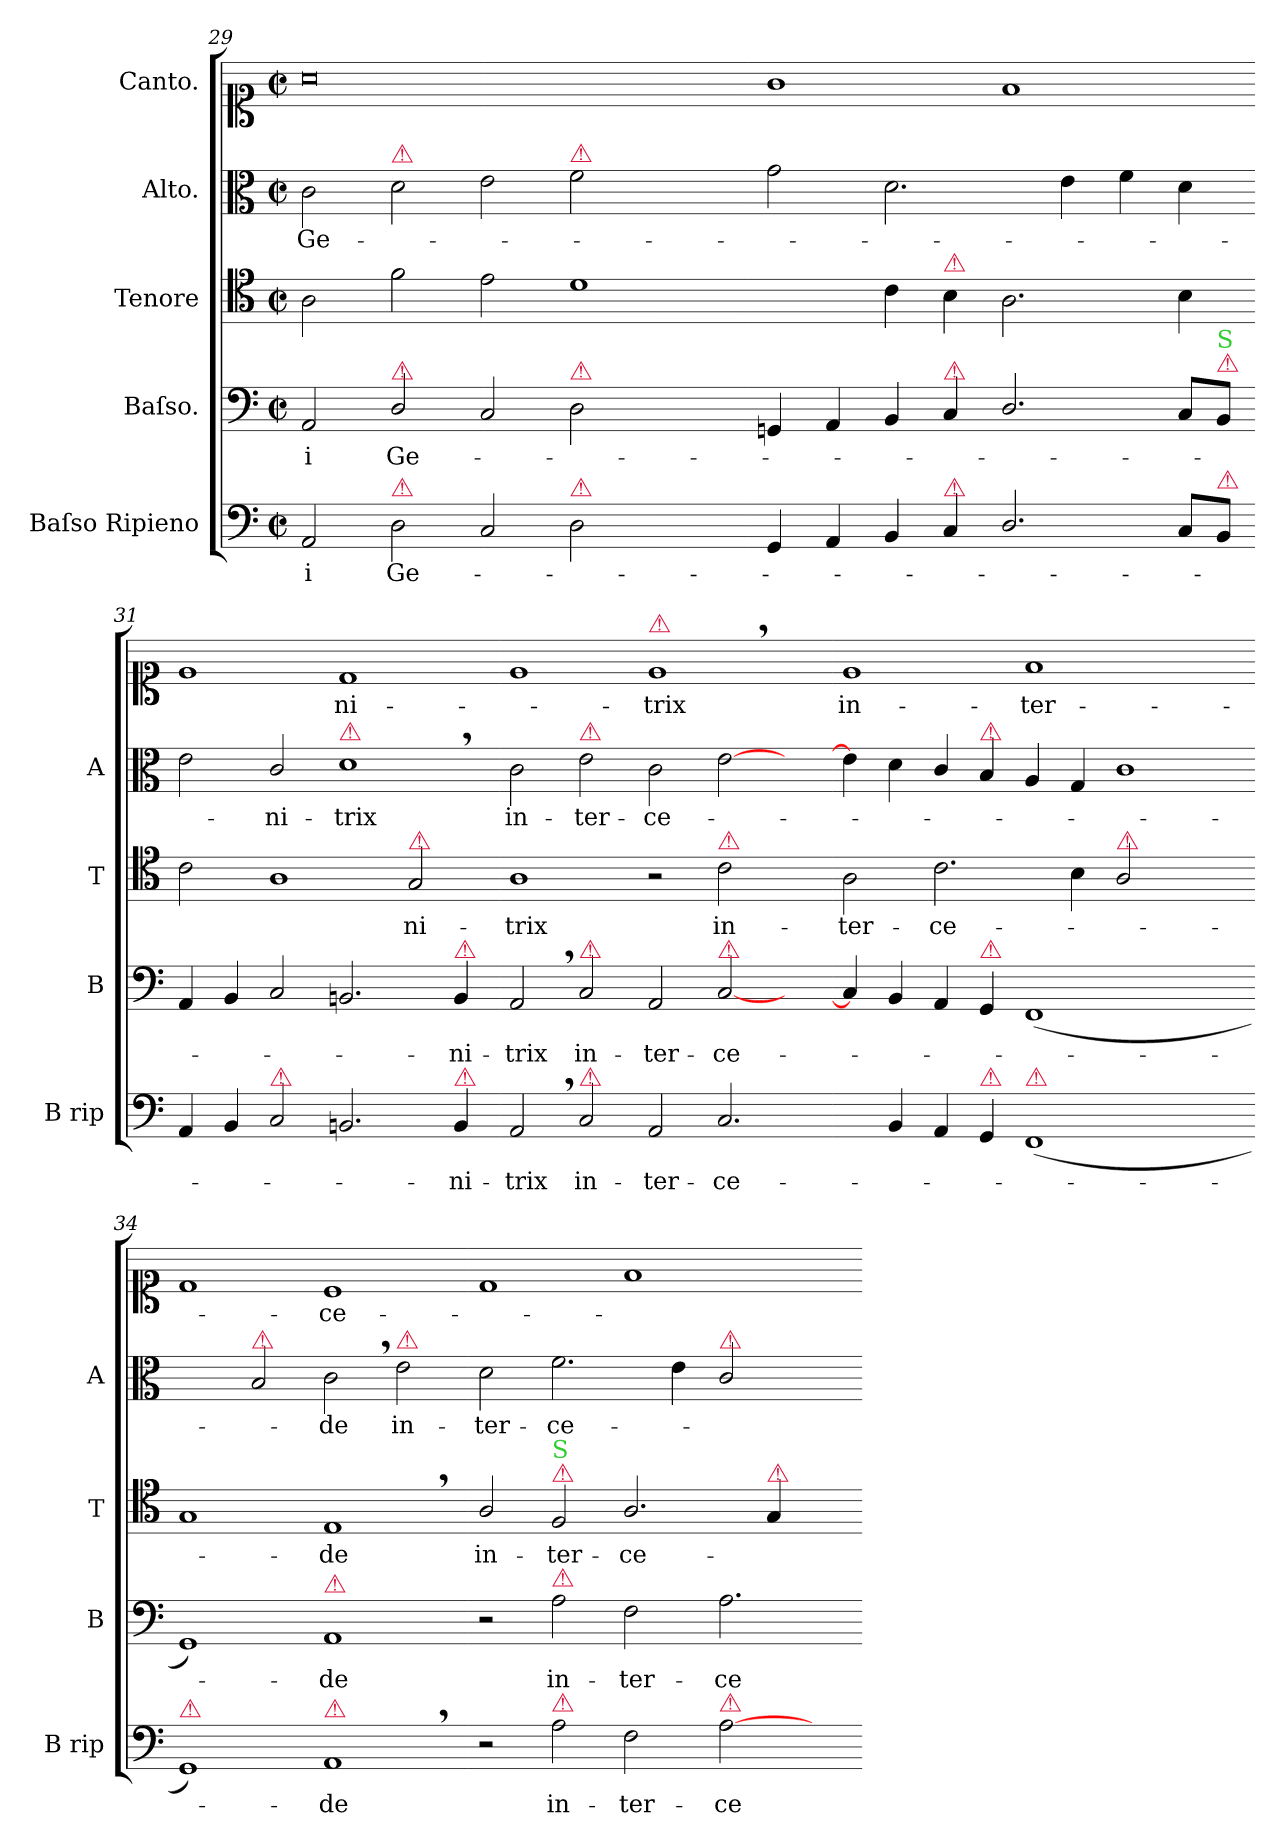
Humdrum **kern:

**kern	**text	**kern	**text	**kern	**text	**kern	**text	**kern	**text
*part5	*part5	*part4	*part4	*part3	*part3	*part2	*part2	*part1	*part1
*staff5	*staff5	*staff4	*staff4	*staff3	*staff3	*staff2	*staff2	*staff1	*staff1
*I"Baſso Ripieno	*	*I"Baſso.	*	*I"Tenore	*	*I"Alto.	*	*I"Canto.	*
*I'B rip	*	*I'B	*	*I'T	*	*I'A	*	*	*
*clefF4	*	*clefF4	*	*clefC4	*	*clefC3	*	*clefC1	*
*k[]	*	*k[]	*	*k[]	*	*k[]	*	*k[]	*
*M2/1	*	*M2/1	*	*M2/1	*	*M2/1	*	*M2/1	*
*met(c|)	*	*met(c|)	*	*met(c|)	*	*met(c|)	*	*met(c|)	*
=29	=29	=29	=29	=29	=29	=29	=29	=29	=29
2AA/	-i	2AA/	-i	2A\	.	2c\	Ge-	0a\	.
!	!	!	!	!	!	!LO:TX:a:color=crimson:t=⚠	!	!	!
!	!	!LO:TX:a:color=crimson:t=⚠	!	!	!	!	!	!	!
!LO:TX:a:color=crimson:t=⚠	!	!	!	!	!	!	!	!	!
2D\	Ge-	2D/	Ge-	2f\	.	2d\	.	.	.
2C/	.	2C/	.	2e\	.	2e\	.	.	.
!	!	!	!	!	!	!LO:TX:a:color=crimson:t=⚠	!	!	!
!	!	!LO:TX:a:color=crimson:t=⚠	!	!	!	!	!	!	!
!LO:TX:a:color=crimson:t=⚠	!	!	!	!	!	!	!	!	!
2D\	.	2D\	.	1d\	.	2f\	.	.	.
2ryy	.	2ryy	.	.	.	2ryy	.	2ryy	.
=30-	=30-	=30-	=30-	=30-	=30-	=30-	=30-	=30-	=30-
4GG/	.	4GGn/	.	2ryy	.	2g\	.	1g\	.
4AA/	.	4AA/	.	.	.	.	.	.	.
4BB/	.	4BB/	.	4c\	.	2.d\	.	.	.
!	!	!	!	!LO:TX:a:color=crimson:t=⚠	!	!	!	!	!
!	!	!LO:TX:a:color=crimson:t=⚠	!	!	!	!	!	!	!
!LO:TX:a:color=crimson:t=⚠	!	!	!	!	!	!	!	!	!
4C/	.	4C/	.	4B\	.	.	.	.	.
2.D/	.	2.D/	.	2.A\	.	.	.	1f/	.
.	.	.	.	.	.	4e\	.	.	.
.	.	.	.	.	.	4f\	.	.	.
8C/L	.	8C/L	.	4B\	.	4d\	.	.	.
!	!	!LO:TX:a:color=crimson:t=⚠	!	!	!	!	!	!	!
!	!	!LO:TX:a:color=limegreen:t=S	!	!	!	!	!	!	!
!LO:TX:a:color=crimson:t=⚠	!	!	!	!	!	!	!	!	!
8BB/J	.	8BB/J	.	.	.	.	.	.	.
=31-	=31-	=31-	=31-	=31-	=31-	=31-	=31-	=31-	=31-
4AA/	.	4AA/	.	2c\	.	2e\	.	1e/	.
4BB/	.	4BB/	.	.	.	.	.	.	.
!LO:TX:a:color=crimson:t=⚠	!	!	!	!	!	!	!	!	!
2C/	.	2C/	.	1A\	.	2c/	-ni-	.	.
!	!	!	!	!	!	!LO:TX:a:color=crimson:t=⚠	!	!	!
2.BBn/	.	2.BBn/	.	.	.	1d,<\	-trix	1d/	-ni-
!	!	!	!	!LO:TX:a:color=crimson:t=⚠	!	!	!	!	!
.	.	.	.	2G/	-ni-	.	.	.	.
!	!	!LO:TX:a:color=crimson:t=⚠	!	!	!	!	!	!	!
!LO:TX:a:color=crimson:t=⚠	!	!	!	!	!	!	!	!	!
4BB/	ni-	4BB/	ni-	.	.	.	.	.	.
=32-	=32-	=32-	=32-	=32-	=32-	=32-	=32-	=32-	=32-
2AA,</	-trix	2AA,</	-trix	1A\	-trix	2c\	in-	1e/	.
!	!	!	!	!	!	!LO:TX:a:color=crimson:t=⚠	!	!	!
!	!	!LO:TX:a:color=crimson:t=⚠	!	!	!	!	!	!	!
!LO:TX:a:color=crimson:t=⚠	!	!	!	!	!	!	!	!	!
2C/	in-	2C/	in-	.	.	2e\	-ter-	.	.
!	!	!	!	!	!	!	!	!LO:TX:a:color=crimson:t=⚠	!
2AA/	-ter-	2AA/	-ter-	2r	.	2c\	-ce-	1e,</	-trix
!	!	!	!	!LO:TX:a:color=crimson:t=⚠	!	!	!	!	!
!	!	!LO:TX:a:color=crimson:t=⚠	!	!	!	!	!	!	!
2.C/	-ce-	[2C/	-ce-	2c\	in-	[2e\	.	.	.
.	.	4ryy	.	4ryy	.	4ryy	.	4ryy	.
=33-	=33-	=33-	=33-	=33-	=33-	=33-	=33-	=33-	=33-
4ryy	.	4C!/]	.	2A\	-ter-	4e!\]	.	1e/	in-
4BB/	.	4BB/	.	.	.	4d\	.	.	.
4AA/	.	4AA/	.	2.c\	-ce-	4c/	.	.	.
!	!	!	!	!	!	!LO:TX:a:color=crimson:t=⚠	!	!	!
!	!	!LO:TX:a:color=crimson:t=⚠	!	!	!	!	!	!	!
!LO:TX:a:color=crimson:t=⚠	!	!	!	!	!	!	!	!	!
4GG/	.	4GG/	.	.	.	4B/	.	.	.
!LO:TX:a:color=crimson:t=⚠	!	!	!	!	!	!	!	!	!
(>1FF/	.	(>1FF/	.	.	.	4A/	.	1f/	-ter-
.	.	.	.	4B\	.	4G/	.	.	.
!	!	!	!	!LO:TX:a:color=crimson:t=⚠	!	!	!	!	!
.	.	.	.	2A/	.	1c\	.	.	.
2ryy	.	2ryy	.	2ryy	.	.	.	2ryy	.
=34-	=34-	=34-	=34-	=34-	=34-	=34-	=34-	=34-	=34-
!LO:TX:a:color=crimson:t=⚠	!	!	!	!	!	!	!	!	!
1GG/)	.	1GG/)	.	1G/	.	2ryy	.	1d/	.
!	!	!	!	!	!	!LO:TX:a:color=crimson:t=⚠	!	!	!
.	.	.	.	.	.	2B/	.	.	.
!	!	!LO:TX:a:color=crimson:t=⚠	!	!	!	!	!	!	!
!LO:TX:a:color=crimson:t=⚠	!	!	!	!	!	!	!	!	!
1AA,</	-de	1AA/	-de	1E,</	-de	2c,<\	-de	1c/	-ce-
!	!	!	!	!	!	!LO:TX:a:color=crimson:t=⚠	!	!	!
.	.	.	.	.	.	2e\	in-	.	.
=35-	=35-	=35-	=35-	=35-	=35-	=35-	=35-	=35-	=35-
2r	.	2r	.	2A/	in-	2d\	-ter-	1d/	.
!	!	!	!	!LO:TX:a:color=crimson:t=⚠	!	!	!	!	!
!	!	!	!	!LO:TX:a:color=limegreen:t=S	!	!	!	!	!
!	!	!LO:TX:a:color=crimson:t=⚠	!	!	!	!	!	!	!
!LO:TX:a:color=crimson:t=⚠	!	!	!	!	!	!	!	!	!
2A\	in-	2A\	in-	2F/	-ter-	2.f\	-ce-	.	.
2F\	-ter-	2F\	-ter-	2.A/	-ce-	.	.	1f/	.
.	.	.	.	.	.	4e\	.	.	.
!	!	!	!	!	!	!LO:TX:a:color=crimson:t=⚠	!	!	!
!LO:TX:a:color=crimson:t=⚠	!	!	!	!	!	!	!	!	!
[2A\	-ce-	2.A\	-ce-	.	.	2c/	.	.	.
!	!	!	!	!LO:TX:a:color=crimson:t=⚠	!	!	!	!	!
.	.	.	.	4G/	.	.	.	.	.
4ryy	.	.	.	4ryy	.	4ryy	.	4ryy	.
=-	=-	=-	=-	=-	=-	=-	=-	=-	=-
*-	*-	*-	*-	*-	*-	*-	*-	*-	*-
